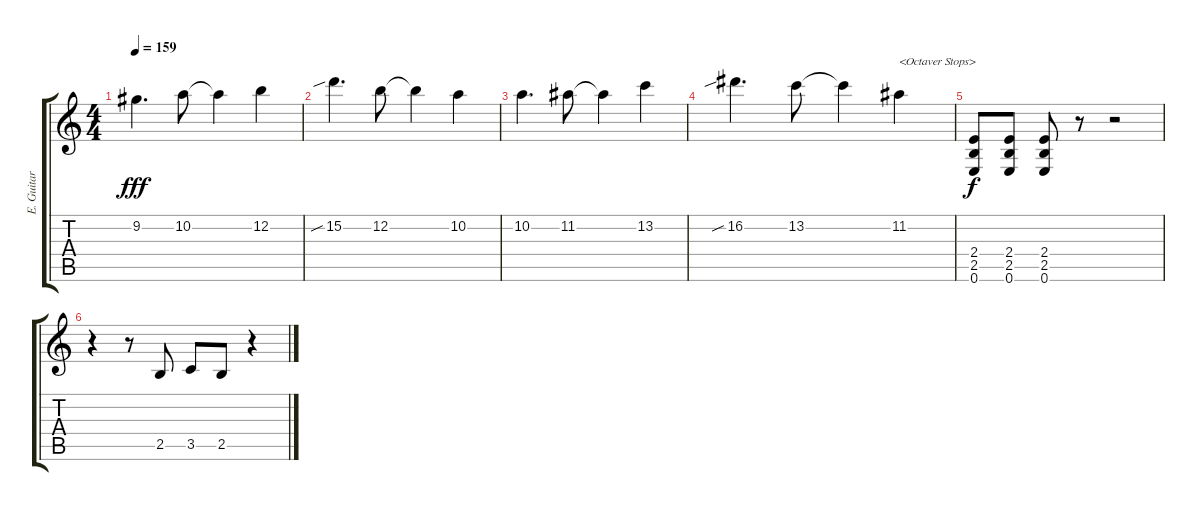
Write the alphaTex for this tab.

\track ("E. Guitar II" "E. Guitar ") {instrument overdrivenguitar}
\staff {score tabs}
\tuning (E4 B3 G3 D3 A2 E2) {hide}
\ts (4 4)
\tempo 159
\clef g2
\ks c
9.2.4{d dy fff} 10.2.8 10.2{t}.4 12.2.4 |
15.2{sib}.4{d} 12.2.8 12.2{t}.4 10.2.4 |
10.2.4{d} 11.2.8 11.2{t}.4 13.2.4 |
16.2{sib}.4{d} 13.2.8 13.2{t}.4 11.2.4{txt "<Octaver Stops>"} |
(2.4 2.5 0.6).8{dy f} (2.4 2.5 0.6).8 (2.4 2.5 0.6).8 r.8 r.2 |
r.4 r.8 2.5.8 3.5.8 2.5.8 r.4
